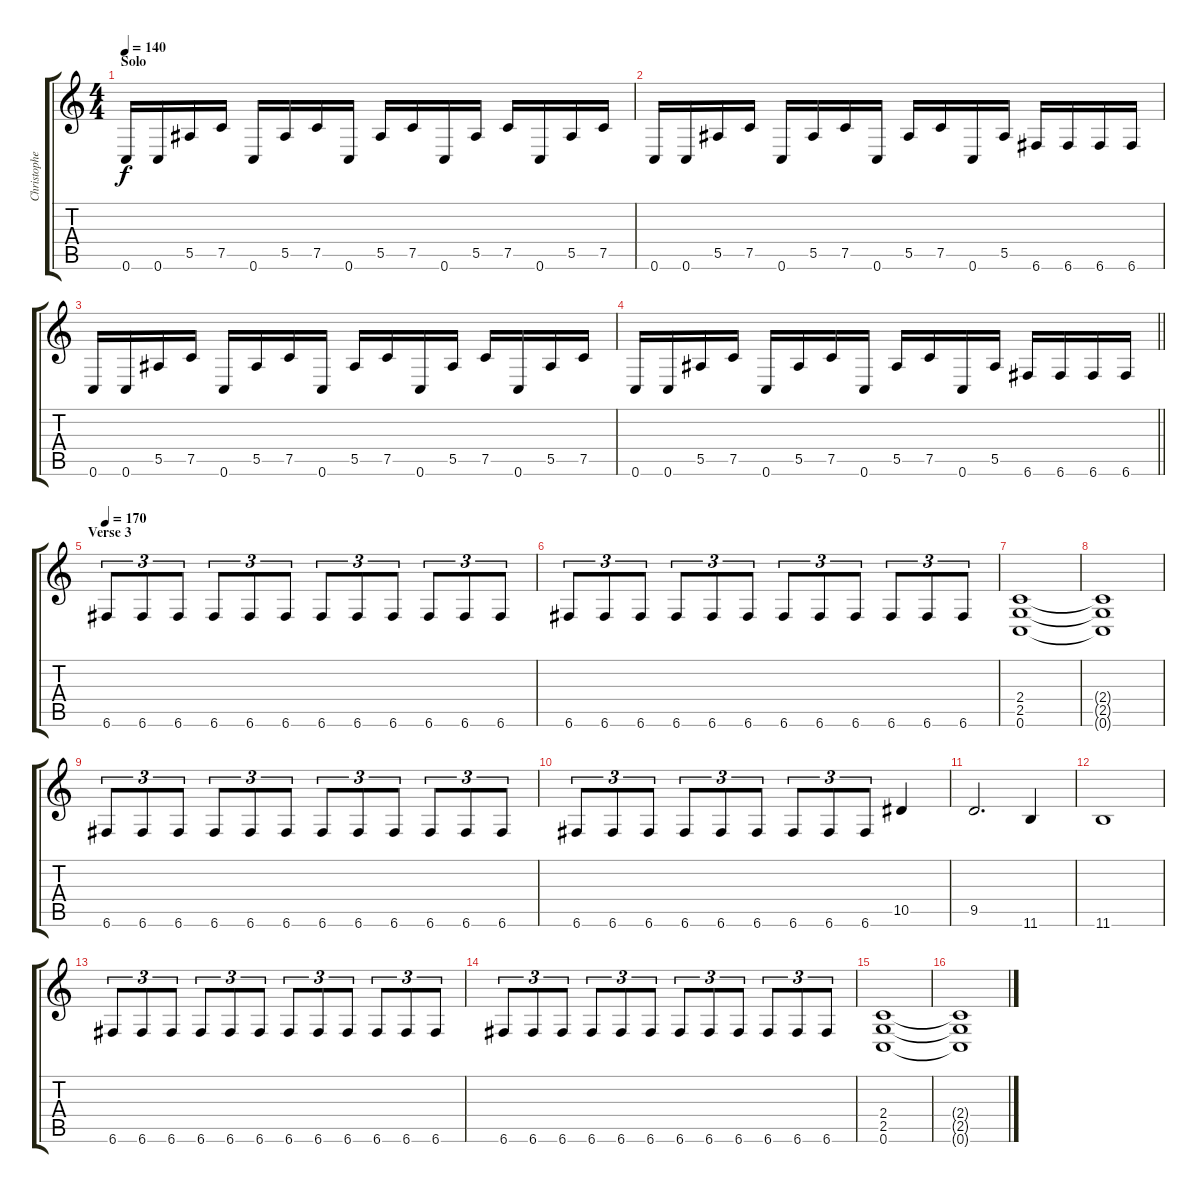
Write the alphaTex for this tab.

\track ("Christopher Ammot" "Christophe") {instrument distortionguitar}
\staff {score tabs}
\tuning (C4 G3 Eb3 Bb2 F2 C2) {hide}
\ts (4 4)
\section ("" "Solo")
\tempo 140
\clef g2
\ks c
0.6.16{dy f} 0.6.16 5.5.16 7.5.16 0.6.16 5.5.16 7.5.16 0.6.16 5.5.16 7.5.16 0.6.16 5.5.16 7.5.16 0.6.16 5.5.16 7.5.16 |
0.6.16 0.6.16 5.5.16 7.5.16 0.6.16 5.5.16 7.5.16 0.6.16 5.5.16 7.5.16 0.6.16 5.5.16 6.6.16 6.6.16 6.6.16 6.6.16 |
0.6.16 0.6.16 5.5.16 7.5.16 0.6.16 5.5.16 7.5.16 0.6.16 5.5.16 7.5.16 0.6.16 5.5.16 7.5.16 0.6.16 5.5.16 7.5.16 |
\barLineRight lightlight
0.6.16 0.6.16 5.5.16 7.5.16 0.6.16 5.5.16 7.5.16 0.6.16 5.5.16 7.5.16 0.6.16 5.5.16 6.6.16 6.6.16 6.6.16 6.6.16 |
\section ("" "Verse 3")
\tempo 170
6.6.8{tu (3 2)} 6.6.8{tu (3 2)} 6.6.8{tu (3 2)} 6.6.8{tu (3 2)} 6.6.8{tu (3 2)} 6.6.8{tu (3 2)} 6.6.8{tu (3 2)} 6.6.8{tu (3 2)} 6.6.8{tu (3 2)} 6.6.8{tu (3 2)} 6.6.8{tu (3 2)} 6.6.8{tu (3 2)} |
6.6.8{tu (3 2)} 6.6.8{tu (3 2)} 6.6.8{tu (3 2)} 6.6.8{tu (3 2)} 6.6.8{tu (3 2)} 6.6.8{tu (3 2)} 6.6.8{tu (3 2)} 6.6.8{tu (3 2)} 6.6.8{tu (3 2)} 6.6.8{tu (3 2)} 6.6.8{tu (3 2)} 6.6.8{tu (3 2)} |
(2.4 2.5 0.6).1 |
(2.4{t} 2.5{t} 0.6{t}).1 |
6.6.8{tu (3 2)} 6.6.8{tu (3 2)} 6.6.8{tu (3 2)} 6.6.8{tu (3 2)} 6.6.8{tu (3 2)} 6.6.8{tu (3 2)} 6.6.8{tu (3 2)} 6.6.8{tu (3 2)} 6.6.8{tu (3 2)} 6.6.8{tu (3 2)} 6.6.8{tu (3 2)} 6.6.8{tu (3 2)} |
6.6.8{tu (3 2)} 6.6.8{tu (3 2)} 6.6.8{tu (3 2)} 6.6.8{tu (3 2)} 6.6.8{tu (3 2)} 6.6.8{tu (3 2)} 6.6.8{tu (3 2)} 6.6.8{tu (3 2)} 6.6.8{tu (3 2)} 10.5.4 |
9.5.2{d} 11.6.4 |
11.6.1 |
6.6.8{tu (3 2)} 6.6.8{tu (3 2)} 6.6.8{tu (3 2)} 6.6.8{tu (3 2)} 6.6.8{tu (3 2)} 6.6.8{tu (3 2)} 6.6.8{tu (3 2)} 6.6.8{tu (3 2)} 6.6.8{tu (3 2)} 6.6.8{tu (3 2)} 6.6.8{tu (3 2)} 6.6.8{tu (3 2)} |
6.6.8{tu (3 2)} 6.6.8{tu (3 2)} 6.6.8{tu (3 2)} 6.6.8{tu (3 2)} 6.6.8{tu (3 2)} 6.6.8{tu (3 2)} 6.6.8{tu (3 2)} 6.6.8{tu (3 2)} 6.6.8{tu (3 2)} 6.6.8{tu (3 2)} 6.6.8{tu (3 2)} 6.6.8{tu (3 2)} |
(2.4 2.5 0.6).1 |
(2.4{t} 2.5{t} 0.6{t}).1
